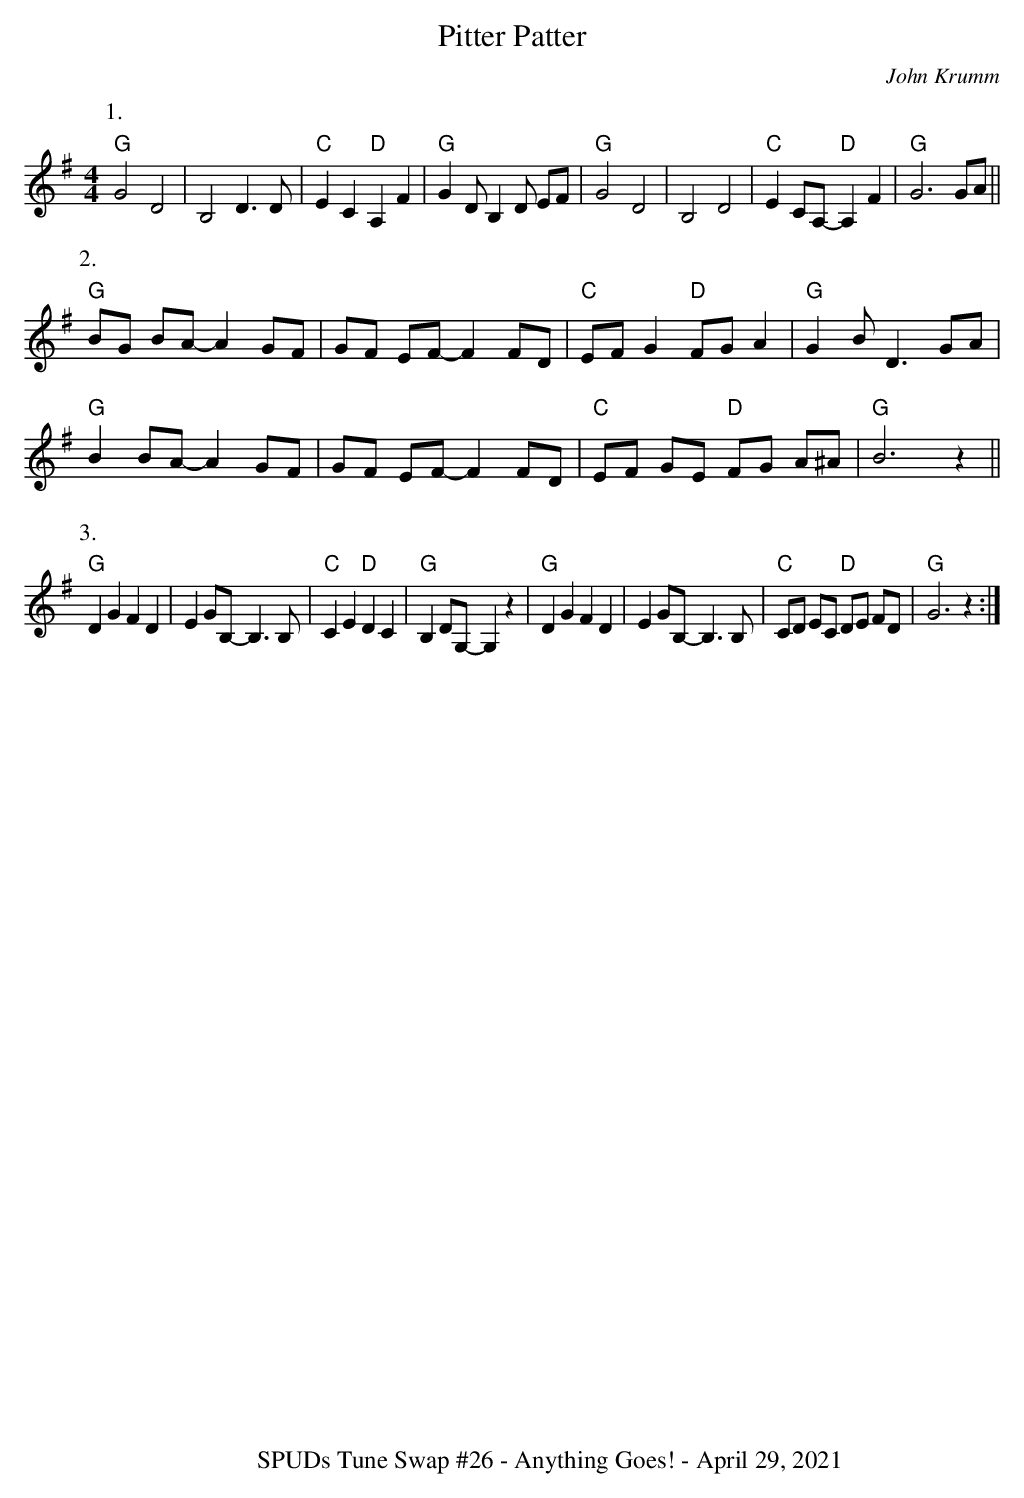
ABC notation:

X:1
T:Pitter Patter
C:John Krumm
M:4/4
L:1/8
K:G
P:1.
"G"G4D4|B,4D3D|"C"E2C2"D"A,2F2|"G"G2DB,2D EF|\
"G"G4D4|B,4D4|"C"E2CA,-"D"A,2F2|"G"G6GA||
P:2.
"G"BG BA-A2GF|GF EF-F2FD|"C"EFG2 "D"FGA2|"G"G2BD3GA|
"G"B2BA-A2GF|GF EF-F2FD|"C"EF GE "D"FG A^A|"G"B6z2||
P:3.
"G"D2G2F2D2|E2GB,-B,3B,|"C"C2E2"D"D2C2|"G"B,2DG,-G,2z2|\
"G"D2G2F2D2|E2GB,-B,3B,|"C"CD EC "D"DE FD|"G"G6z2:|]
